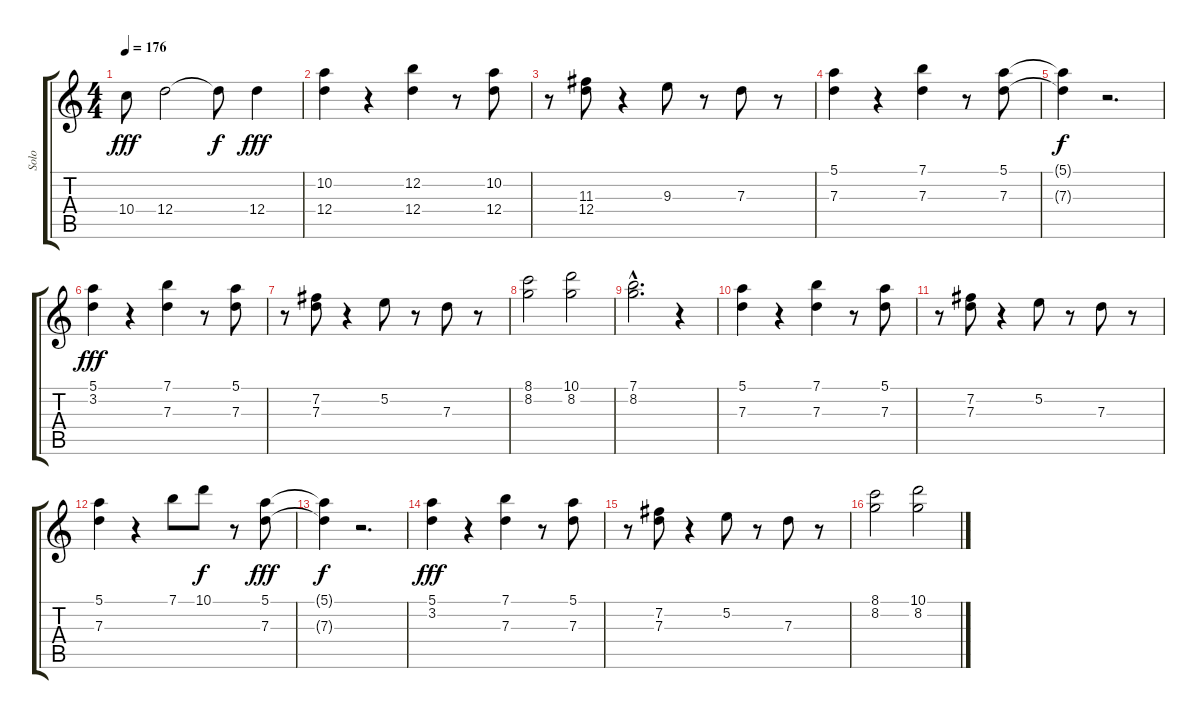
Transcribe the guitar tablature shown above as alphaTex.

\track ("Solo" "Solo") {instrument overdrivenguitar}
\staff {score tabs}
\tuning (E4 B3 G3 D3 A2 E2) {hide}
\ts (4 4)
\tempo 176
\clef g2
\ks c
10.4.8{dy fff} 12.4.2 12.4{t}.8{dy f} 12.4.4{dy fff} |
(10.2 12.4).4 r.4 (12.2 12.4).4 r.8 (10.2 12.4).8 |
r.8 (11.3 12.4).8 r.4 9.3.8 r.8 7.3.8 r.8 |
(5.1 7.3).4 r.4 (7.1 7.3).4 r.8 (5.1 7.3).8 |
(5.1{t} 7.3{t}).4{dy f} r.2{d} |
(5.1 3.2).4{dy fff} r.4 (7.1 7.3).4 r.8 (5.1 7.3).8 |
r.8 (7.2 7.3).8 r.4 5.2.8 r.8 7.3.8 r.8 |
(8.1 8.2).2 (10.1 8.2).2 |
(7.1{hac} 8.2{hac}).2{d} r.4 |
(5.1 7.3).4 r.4 (7.1 7.3).4 r.8 (5.1 7.3).8 |
r.8 (7.2 7.3).8 r.4 5.2.8 r.8 7.3.8 r.8 |
(5.1 7.3).4 r.4 7.1.8 10.1.8{dy f} r.8 (5.1 7.3).8{dy fff} |
(5.1{t} 7.3{t}).4{dy f} r.2{d} |
(5.1 3.2).4{dy fff} r.4 (7.1 7.3).4 r.8 (5.1 7.3).8 |
r.8 (7.2 7.3).8 r.4 5.2.8 r.8 7.3.8 r.8 |
(8.1 8.2).2 (10.1 8.2).2
